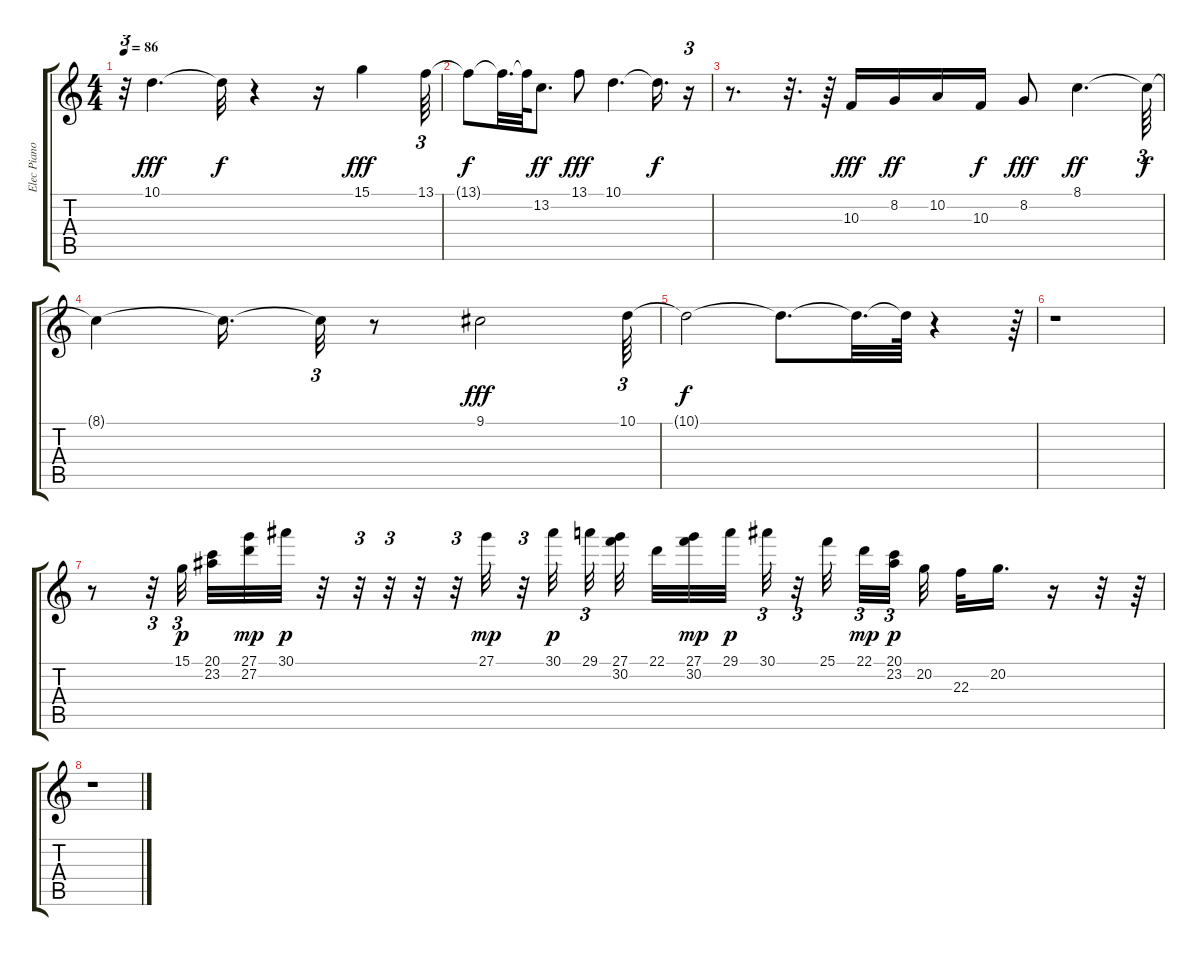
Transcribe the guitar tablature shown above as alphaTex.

\track ("Elec Piano" "Elec Piano") {instrument electricpiano1}
\staff {score tabs}
\tuning (E4 B3 G3 D3 A2 E2) {hide}
\ts (4 4)
\tempo 86
\clef g2
\ks c
r.32{tu (3 2) dy f} 10.1.4{d dy fff} 10.1{t}.32{dy f} r.4 r.16 15.1.4{dy fff} 13.1.64{tu (3 2)} |
13.1{t}.8{dy f} 13.1{t}.32{d} 13.1{t}.64 13.2.8{d dy ff} 13.1.8{dy fff} 10.1.4{d} 10.1{t}.16{d dy f} r.16{tu (3 2)} |
r.8{d} r.32{d} r.64 10.3.16{dy fff} 8.2.16{dy ff} 10.2.16 10.3.16{dy f} 8.2.8{dy fff} 8.1.4{d dy ff} 8.1{t}.64{tu (3 2) dy f} |
8.1{t}.4 8.1{t}.16{d} 8.1{t}.32{tu (3 2)} r.8 9.1.2{dy fff} 10.1.64{tu (3 2)} |
10.1{t}.2{dy f} 10.1{t}.8{d} 10.1{t}.32{d} 10.1{t}.64 r.4 r.64{tu (3 2)} |
r.1 |
r.8 r.32{tu (3 2)} 15.1.32{tu (3 2) dy p} (20.1 23.2).32 (27.1 27.2).32{dy mp} 30.1.32{dy p} r.32 r.32{tu (3 2)} r.32{tu (3 2)} r.32 r.32{tu (3 2)} 27.1.32{dy mp} r.32{tu (3 2)} 30.1.32{dy p} 29.1.32{tu (3 2)} (27.1 30.2).32 22.1.32 (27.1 30.2).32{dy mp} 29.1.32{dy p} 30.1.32{tu (3 2)} r.32{tu (3 2)} 25.1.32 22.1.32{tu (3 2) dy mp} (20.1 23.2).32{tu (3 2) dy p} 20.2.32 22.3.32 20.2.16{d} r.16 r.32 r.64 |
r.1
